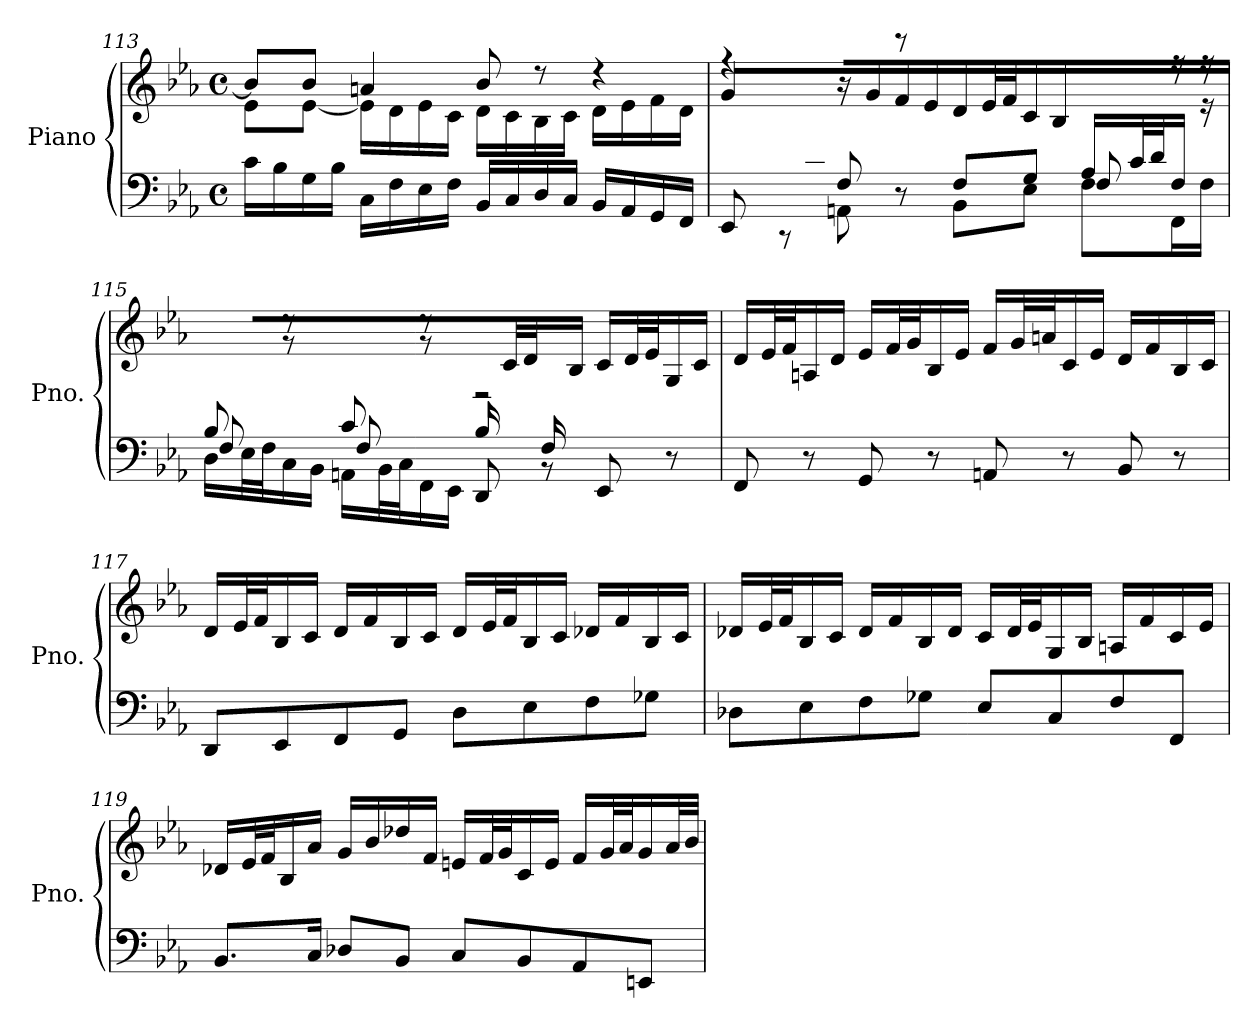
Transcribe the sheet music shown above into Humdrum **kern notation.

**kern	**kern
*part1	*part1
*staff2	*staff1
*I"Piano	*
*I'Pno.	*
*clefF4	*clefG2
*k[b-e-a-]	*k[b-e-a-]
*M4/4	*M4/4
*met(c)	*met(c)
=113	=113
*	*^
16c\LL	8b-/L]	8e-\L
16B-\	.	.
16G\	8b-/J	[8e-\J
16B-\JJ	.	.
16C\LL	4an/	16e-\LL]
16F\	.	16d\
16E-\	.	16e-\
16F\JJ	.	16c\JJ
16BB-/LL	8b-/	16d\LL
16C/	.	16c\
16D/	8r	16B-\
16C/JJ	.	16c\JJ
16BB-/LL	4r	16d\LL
16AA-/	.	16e-\
16GG/	.	16f\
16FF/JJ	.	16d\JJ
=114	=114	=114
*^	*	*
*	*^	*	*
2.ryy	16ryy	8EE-/	4r	16g\LL
.	16An/	.	.	16ryy
*	*	*	*v	*v
.	16B-/	8rCC	.
.	16c/JJ	.	.
.	8F/	8AAn\	16r
.	.	.	16g/LL
*	*	*	*^
.	8ryy	8r	16f/	8rccc
.	.	.	16e-/JJ	.
.	8F/L	8BB-\L	16d/LL	4.ryy
.	.	.	32e-/L	.
.	.	.	32f/J	.
.	8G/J	8E-\J	16c/	.
.	.	.	16B-/JJ	.
16A/LL	8F/	8F\L	8.ryy	.
32c/L	.	.	.	.
32d/J	.	.	.	.
16F/JJ	8ryy	16FF\L	.	16rff
16ryy	.	16F\JJ	16r	16r
!!LO:LB:g=z	!!
=115	=115	=115	=115	=115
8B-/	8F/	16D\LL	8ryy	8ryy
.	.	32E-\L	.	.
.	.	32F\J	.	.
8ryy	8ryy	16C\	8r	8r
.	.	16BB-\JJ	.	.
8c/	8F/	16AAn\LL	8ryy	8ryy
.	.	32BB-\L	.	.
.	.	32C\J	.	.
8ryy	2ryy	16FF\	8r	8r
.	.	16EE-\JJ	.	.
16B-/LL	.	8DD/	16ryy	2r
16ryy	.	.	32c/L	.
.	.	.	32d/J	.
16F/	.	8rBB	16ryy	.
4ryy	.	.	16B-/JJ	.
.	.	8EE-/	16c/LL	.
.	.	.	32d/L	.
.	.	.	32e-/J	.
.	8ryy	8r	16G/	.
16ryy	.	.	16c/JJ	.
*v	*v	*v	*	*
*	*v	*v
=116	=116
8FF/	16d/LL
.	32e-/L
.	32f/J
8r	16An/
.	16d/JJ
8GG/	16e-/LL
.	32f/L
.	32g/J
8r	16B-/
.	16e-/JJ
8AAn/	16f/LL
.	32g/L
.	32an/J
8r	16c/
.	16e-/JJ
8BB-/	16d/LL
.	16f/
8r	16B-/
.	16c/JJ
=117	=117
8DD/L	16d/LL
.	32e-/L
.	32f/J
8EE-/	16B-/
.	16c/JJ
8FF/	16d/LL
.	16f/
8GG/J	16B-/
.	16c/JJ
8D\L	16d/LL
.	32e-/L
.	32f/J
8E-\	16B-/
.	16c/JJ
8F\	16d-X/LL
.	16f/
8G-X\J	16B-/
.	16c/JJ
!!LO:LB:g=z
=118	=118
8D-X\L	16d-X/LL
.	32e-/L
.	32f/J
8E-\	16B-/
.	16c/JJ
8F\	16d-/LL
.	16f/
8G-X\J	16B-/
.	16d-/JJ
8E-/L	16c/LL
.	32d-/L
.	32e-/J
8C/	16G/
.	16B-/JJ
8F/	16An/LL
.	16f/
8FF/J	16c/
.	16e-/JJ
=119	=119
8.BB-/L	16d-X/LL
.	32e-/L
.	32f/J
.	16B-/
16C/Jk	16a-/JJ
8D-X/L	16g/LL
.	16b-/
8BB-/J	16dd-X/
.	16f/JJ
8C/L	16en/LL
.	32f/L
.	32g/J
8BB-/	16c/
.	16e/JJ
8AA-/	16f/LL
.	32g/L
.	32a-/J
8EEn/J	16g/
.	32a-/L
.	32b-/JJJ
=	=
*-	*-
